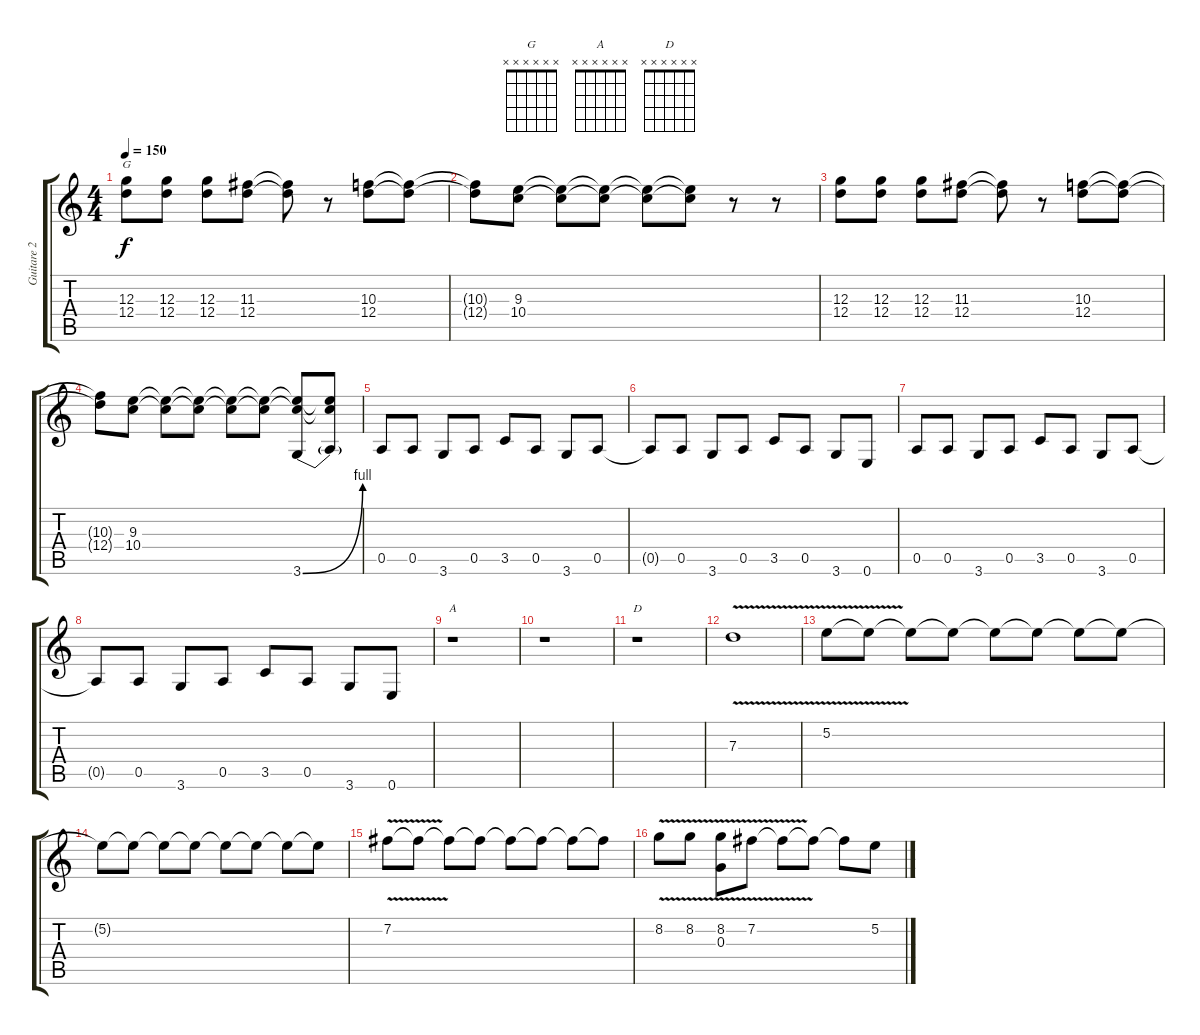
\track ("Guitare 2" "Guitare 2") {instrument overdrivenguitar}
\staff {score tabs}
\tuning (E4 B3 G3 D3 A2 E2) {hide}
\chord ("G" x x x x x x)
\chord ("A" x x x x x x)
\chord ("D" x x x x x x)
\ts (4 4)
\tempo 150
\clef g2
\ks c
(12.3 12.4).8{ch "G" dy f} (12.3 12.4).8 (12.3 12.4).8 (11.3 12.4).8 (11.3{t} 12.4{t}).8 r.8 (10.3 12.4).8 (10.3{t} 12.4{t}).8 |
(10.3{t} 12.4{t}).8 (9.3 10.4).8 (9.3{t} 10.4{t}).8 (9.3{t} 10.4{t}).8 (9.3{t} 10.4{t}).8 (9.3{t} 10.4{t}).8 r.8 r.8 |
(12.3 12.4).8 (12.3 12.4).8 (12.3 12.4).8 (11.3 12.4).8 (11.3{t} 12.4{t}).8 r.8 (10.3 12.4).8 (10.3{t} 12.4{t}).8 |
(10.3{t} 12.4{t}).8 (9.3 10.4).8 (9.3{t} 10.4{t}).8 (9.3{t} 10.4{t}).8 (9.3{t} 10.4{t}).8 (9.3{t} 10.4{t}).8 (9.3{t} 10.4{t} 3.6{be (bend 0 0 60 4)}).8 (9.3{t} 10.4{t} 3.6{t}).8 |
0.5.8{volume 14 instrument overdrivenguitar} 0.5.8 3.6.8 0.5.8 3.5.8 0.5.8 3.6.8 0.5.8 |
0.5{t}.8 0.5.8 3.6.8 0.5.8 3.5.8 0.5.8 3.6.8 0.6.8 |
0.5.8 0.5.8 3.6.8 0.5.8 3.5.8 0.5.8 3.6.8 0.5.8 |
0.5{t}.8 0.5.8 3.6.8 0.5.8 3.5.8 0.5.8 3.6.8 0.6.8 |
r.1{ch "A"} |
r.1 |
r.1{ch "D"} |
7.3{v}.1 |
5.2{v}.8 5.2{t}.8 5.2{t}.8 5.2{t}.8 5.2{t}.8 5.2{t}.8 5.2{t}.8 5.2{t}.8 |
5.2{t}.8 5.2{t}.8 5.2{t}.8 5.2{t}.8 5.2{t}.8 5.2{t}.8 5.2{t}.8 5.2{t}.8 |
7.2{v}.8 7.2{t}.8 7.2{t}.8 7.2{t}.8 7.2{t}.8 7.2{t}.8 7.2{t}.8 7.2{t}.8 |
8.2{v}.8 8.2{v}.8 (8.2{v} 0.3).8 7.2{v}.8 7.2{t}.8 7.2{t}.8 7.2{t}.8 5.2.8
